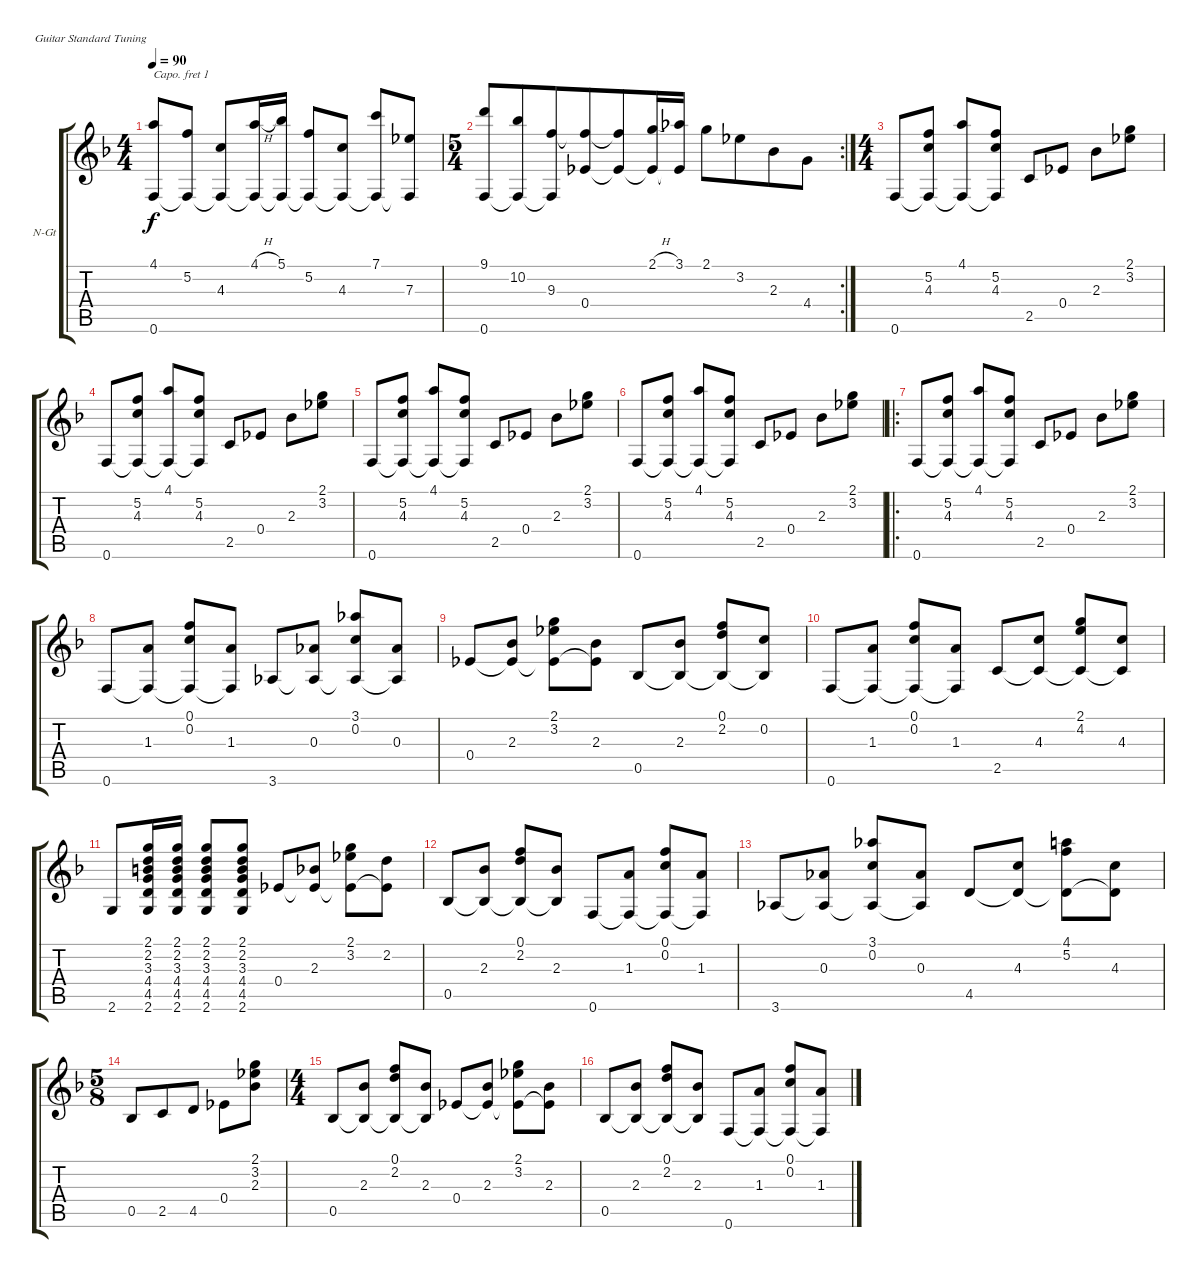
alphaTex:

\bracketExtendMode groupsimilarinstruments
\firstSystemTrackNameOrientation horizontal
\otherSystemsTrackNameOrientation horizontal
\track ("Piste 1" "N-Gt") {instrument acousticguitarnylon}
\staff {score tabs}
\capo 1
\tuning (E4 B3 G3 D3 A2 E2)
\ts (4 4)
\beaming (8 2 2 2 2)
\tempo 90
\clef g2
\ks f
(4.1 0.6).8{dy f instrument acousticguitarnylon} (5.2 0.6{t}).8 (4.3 0.6{t}).8 (4.1{h} 0.6{t}).16 (5.1 0.6{t}).16 (5.2 0.6{t}).8 (4.3 0.6{t}).8 (7.1 0.6{t}).8 (7.3 0.6{t}).8 |
\rc 2
\ts (5 4)
\beaming (8 6 4)
(9.1 0.6).8 (10.2 0.6{t}).8 (9.3 0.6{t}).8 (0.4 9.3{t}).8 (9.3{t} 0.4{t}).8 (2.1{h} 0.4{t}).16 (3.1 0.4{t}).16 2.1.8 3.2.8 2.3.8 4.4.8 |
\ts (4 4)
\beaming (8 2 2 2 2)
0.6.8 (5.2 4.3 0.6{t}).8 (4.1 0.6{t}).8 (5.2 4.3 0.6{t}).8 2.5.8 0.4.8 2.3.8 (2.1 3.2).8 |
0.6.8 (5.2 4.3 0.6{t}).8 (4.1 0.6{t}).8 (5.2 4.3 0.6{t}).8 2.5.8 0.4.8 2.3.8 (2.1 3.2).8 |
0.6.8 (5.2 4.3 0.6{t}).8 (4.1 0.6{t}).8 (5.2 4.3 0.6{t}).8 2.5.8 0.4.8 2.3.8 (2.1 3.2).8 |
0.6.8 (5.2 4.3 0.6{t}).8 (4.1 0.6{t}).8 (5.2 4.3 0.6{t}).8 2.5.8 0.4.8 2.3.8 (2.1 3.2).8 |
\ro
0.6.8 (5.2 4.3 0.6{t}).8 (4.1 0.6{t}).8 (5.2 4.3 0.6{t}).8 2.5.8 0.4.8 2.3.8 (2.1 3.2).8 |
0.6.8 (1.3 0.6{t}).8 (0.1 0.2 0.6{t}).8 (1.3 0.6{t}).8 3.6.8 (0.3 3.6{t}).8 (3.1 0.2 3.6{t}).8 (0.3 3.6{t}).8 |
0.4.8 (2.3 0.4{t}).8 (2.1 3.2 0.4{t}).8 (2.3 0.4{t}).8 0.5.8 (2.3 0.5{t}).8 (0.1 2.2 0.5{t}).8 (0.2 0.5{t}).8 |
0.6.8 (1.3 0.6{t}).8 (0.1 0.2 0.6{t}).8 (1.3 0.6{t}).8 2.5.8 (4.3 2.5{t}).8 (2.1 4.2 2.5{t}).8 (4.3 2.5{t}).8 |
2.6.8 (2.1 2.2 3.3 4.4 4.5 2.6).16 (2.1 2.2 3.3 4.4 4.5 2.6).16 (2.1 2.2 3.3 4.4 4.5 2.6).8 (2.1 2.2 3.3 4.4 4.5 2.6).8 0.4.8 (2.3 0.4{t}).8 (2.1 3.2 0.4{t}).8 (2.2 0.4{t}).8 |
0.5.8 (2.3 0.5{t}).8 (0.1 2.2 0.5{t}).8 (2.3 0.5{t}).8 0.6.8 (1.3 0.6{t}).8 (0.1 0.2 0.6{t}).8 (1.3 0.6{t}).8 |
3.6.8 (0.3 3.6{t}).8 (3.1 0.2 3.6{t}).8 (0.3 3.6{t}).8 4.5.8 (4.3 4.5{t}).8 (4.1 5.2 4.5{t}).8 (4.3 4.5{t}).8 |
\ts (5 8)
\beaming (8 3 2)
0.5.8 2.5.8 4.5.8 0.4.8 (2.1 3.2 2.3).8 |
\ts (4 4)
\beaming (8 2 2 2 2)
0.5.8 (2.3 0.5{t}).8 (0.1 2.2 0.5{t}).8 (2.3 0.5{t}).8 0.4.8 (2.3 0.4{t}).8 (2.1 3.2 0.4{t}).8 (2.3 0.4{t}).8 |
0.5.8 (2.3 0.5{t}).8 (0.1 2.2 0.5{t}).8 (2.3 0.5{t}).8 0.6.8 (1.3 0.6{t}).8 (0.1 0.2 0.6{t}).8 (1.3 0.6{t}).8
